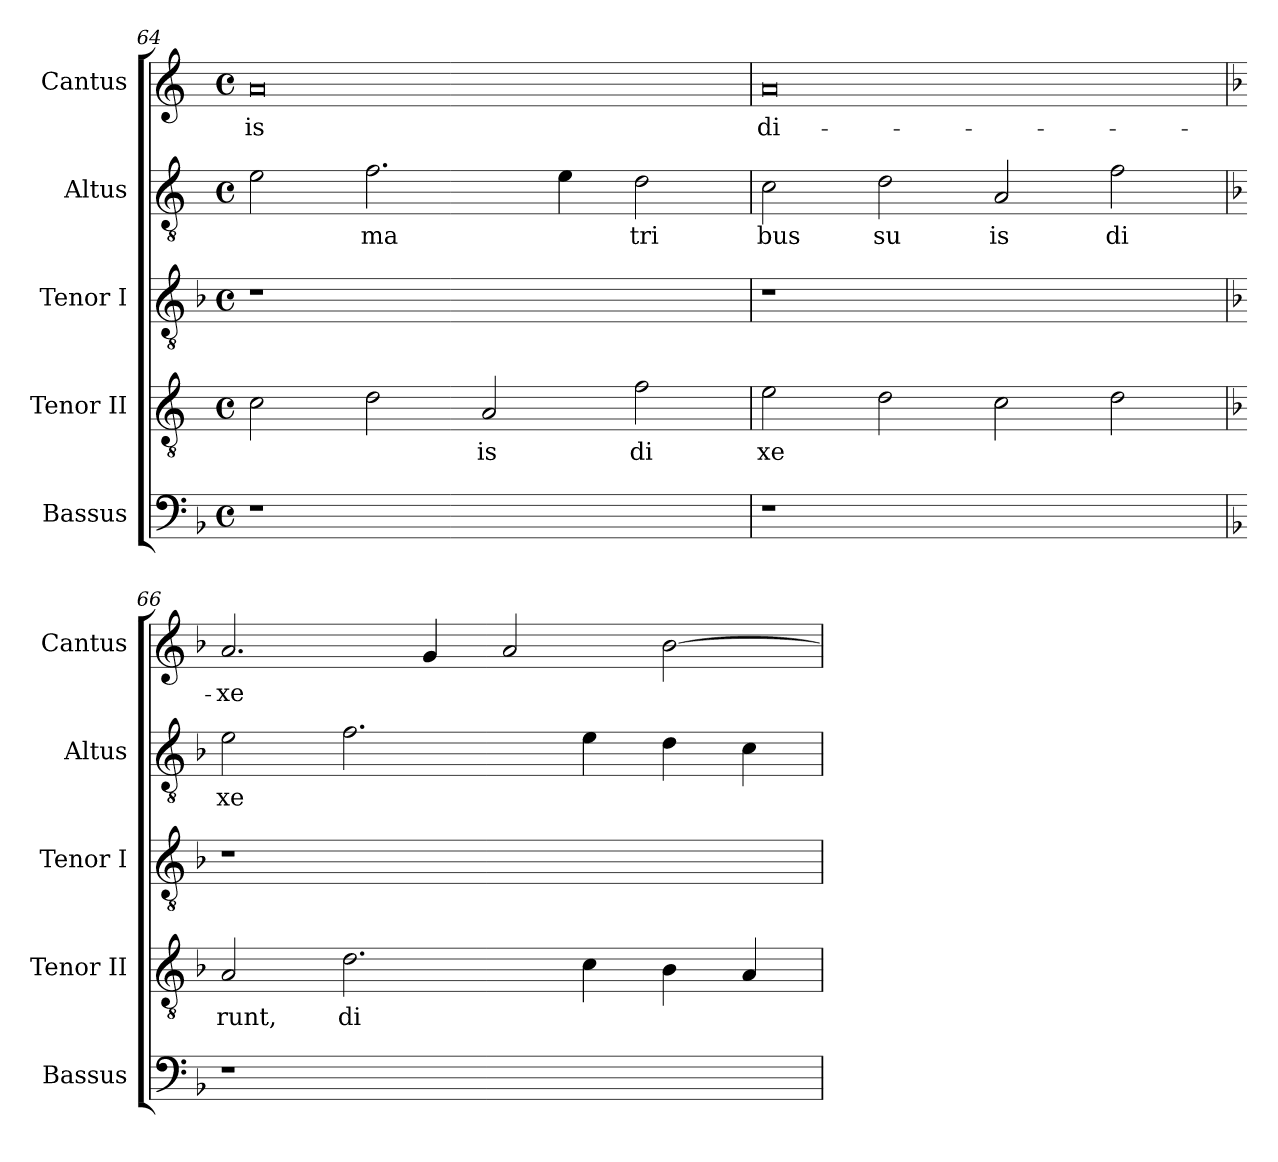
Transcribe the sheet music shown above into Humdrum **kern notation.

**kern	**kern	**text	**kern	**kern	**text	**kern	**text
*part5	*part4	*part4	*part3	*part2	*part2	*part1	*part1
*staff5	*staff4	*staff4	*staff3	*staff2	*staff2	*staff1	*staff1
*I"Bassus	*I"Tenor II	*	*I"Tenor I	*I"Altus	*	*I"Cantus	*
*I'Bassus	*I'Tenor II	*	*I'Tenor I	*I'Altus	*	*I'Cantus	*
*clefF4	*clefGv2	*	*clefGv2	*clefGv2	*	*clefG2	*
*k[b-]	*k[]	*	*k[b-]	*k[]	*	*k[]	*
*F:	*C:	*	*F:	*C:	*	*C:	*
*M4/4	*M4/4	*	*M4/4	*M4/4	*	*M4/4	*
*met(c)	*met(c)	*	*met(c)	*met(c)	*	*met(c)	*
=64	=64	=64	=64	=64	=64	=64	=64
!	!	!	!	!	!	!	!LO:LY:b:cj
1r	2c\	.	1r	2e\	.	0a	-is
!	!	!	!	!	!LO:LY:b	!	!
.	2d\	.	.	2.f\	ma	.	.
!	!	!LO:LY:b:cj	!	!	!	!	!
1ryy	2A/	is	1ryy	.	.	.	.
.	.	.	.	4e\	.	.	.
!	!	!LO:LY:b:cj	!	!	!LO:LY:b:cj	!	!
.	2f\	di	.	2d\	tri	.	.
=65	=65	=65	=65	=65	=65	=65	=65
!	!	!LO:LY:b:cj	!	!	!LO:LY:b:cj	!	!LO:LY:b:cj
1r	2e\	xe	1r	2c\	bus	0a	di-
!	!	!	!	!	!LO:LY:b:cj	!	!
.	2d\	.	.	2d\	su	.	.
!	!	!	!	!	!LO:LY:b:cj	!	!
1ryy	2c\	.	1ryy	2A/	is	.	.
!	!	!	!	!	!LO:LY:b:cj	!	!
.	2d\	.	.	2f\	di	.	.
!!LO:LB:g=z
=66	=66	=66	=66	=66	=66	=66	=66
*	*k[b-]	*	*	*k[b-]	*	*k[b-]	*
*	*F:	*	*	*F:	*	*F:	*
!	!	!LO:LY:b:cj	!	!	!LO:LY:b:cj	!	!LO:LY:b:cj
1r	2A/	runt,	1r	2e\	xe	2.a/	-xe
!	!	!LO:LY:b:cj	!	!	!	!	!
.	2.d\	di	.	2.f\	.	.	.
.	.	.	.	.	.	4g/	.
1ryy	.	.	1ryy	.	.	2a/	.
.	4c\	.	.	4e\	.	.	.
.	4B-\	.	.	4d\	.	[>2b-\	.
.	4A/	.	.	4c\	.	.	.
=	=	=	=	=	=	=	=
*-	*-	*-	*-	*-	*-	*-	*-
